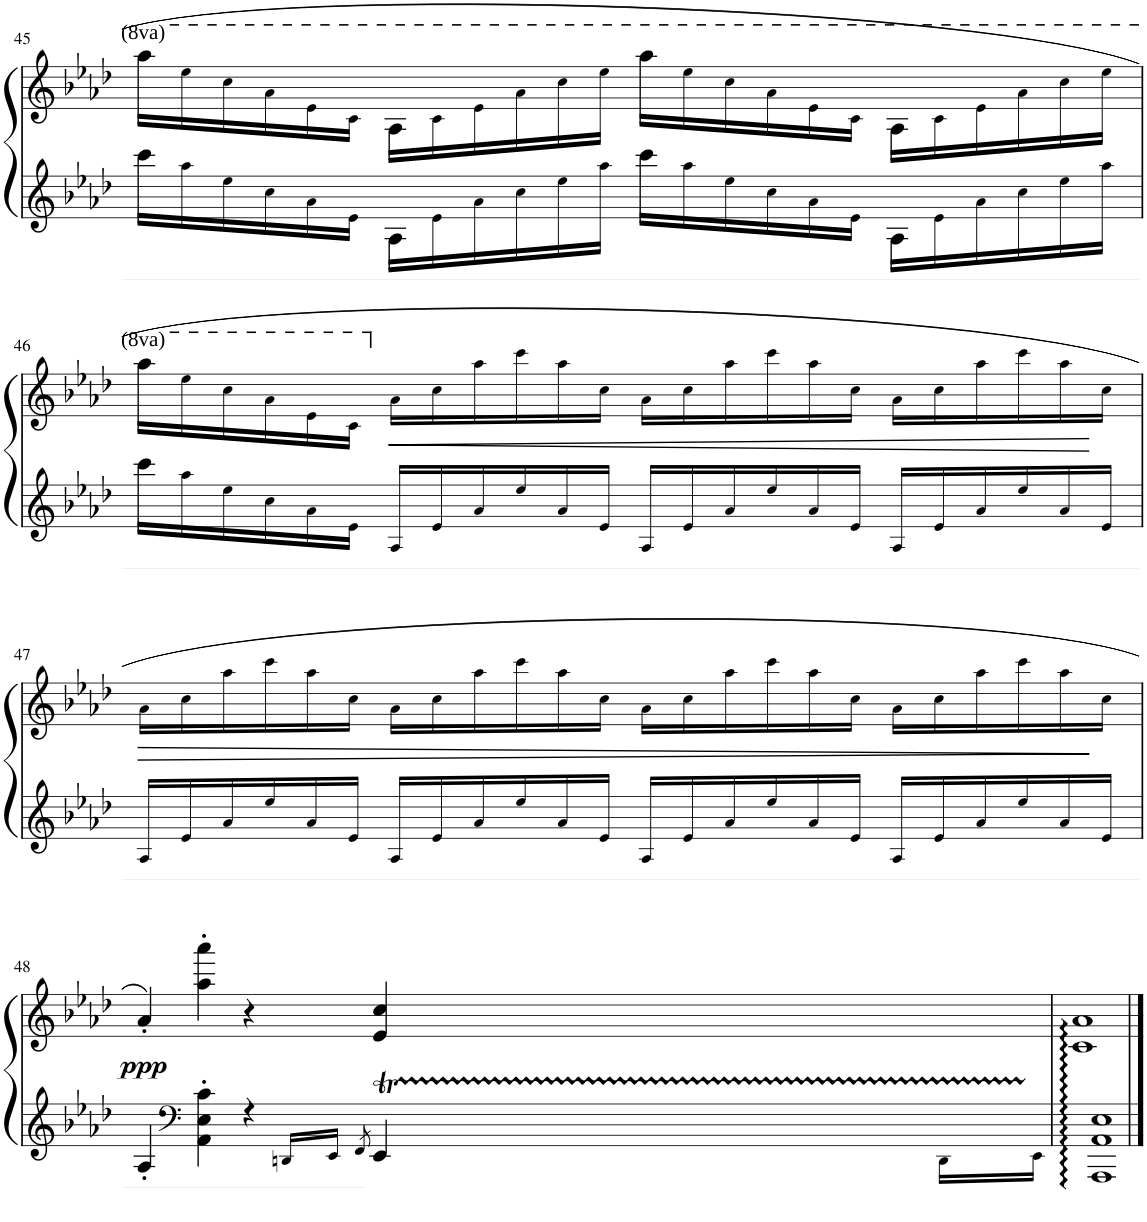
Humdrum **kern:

**kern	**kern	**dynam
*part1	*part1	*part1
*staff2	*staff1	*staff1/2
*I"Piano	*	*
*I'Pno	*	*
!!LO:PB:g=z
*clefG2	*clefG2	*
*k[b-e-a-d-]	*k[b-e-a-d-]	*
*M4/4	*M4/4	*
*met(c)	*met(c)	*
*Xtuplet	*Xtuplet	*
=45	=45	=45
24ccc\LL	24aaa-\LL	.
24aa-!\	24eee-!\	.
24ee-!\	24ccc!\	.
24cc!\	24aa-!\	.
24a-!\	24ee-!\	.
24e-!\JJ	24cc!\JJ	.
24A-\LL	24a-\LL	.
24e-!\	24cc!\	.
24a-!\	24ee-!\	.
24cc!\	24aa-!\	.
24ee-!\	24ccc!\	.
24aa-!\JJ	24eee-!\JJ	.
24ccc\LL	24aaa-\LL	.
24aa-!\	24eee-!\	.
24ee-!\	24ccc!\	.
24cc!\	24aa-!\	.
24a-!\	24ee-!\	.
24e-!\JJ	24cc!\JJ	.
24A-\LL	24a-\LL	.
24e-!\	24cc!\	.
24a-!\	24ee-!\	.
24cc!\	24aa-!\	.
24ee-!\	24ccc!\	.
24aa-!\JJ	24eee-!\JJ	.
!!LO:LB:g=z
=46	=46	=46
24ccc\LL	24aaa-\LL	.
24aa-!\	24eee-!\	.
24ee-!\	24ccc!\	.
24cc!\	24aa-!\	.
24a-!\	24ee-!\	.
24e-!\JJ	24cc!\JJ	.
!	!	!LO:HP:b
24A-!/LL	24a-!\LL	<
24e-!/	24cc!\	.
24a-!/	24aa-!\	.
24ee-!/	24ccc!\	.
24a-!/	24aa-!\	.
24e-!/JJ	24cc!\JJ	.
24A-!/LL	24a-!\LL	.
24e-!/	24cc!\	.
24a-!/	24aa-!\	.
24ee-!/	24ccc!\	.
24a-!/	24aa-!\	.
24e-!/JJ	24cc!\JJ	.
24A-!/LL	24a-!\LL	.
24e-!/	24cc!\	.
24a-!/	24aa-!\	.
24ee-!/	24ccc!\	.
24a-!/	24aa-!\	.
24e-!/JJ	24cc!\JJ	[
!!LO:LB:g=z
=47	=47	=47
!	!	!LO:HP:b
24A-!/LL	24a-!\LL	>
24e-!/	24cc!\	.
24a-!/	24aa-!\	.
24ee-!/	24ccc!\	.
24a-!/	24aa-!\	.
24e-!/JJ	24cc!\JJ	.
24A-!/LL	24a-!\LL	.
24e-!/	24cc!\	.
24a-!/	24aa-!\	.
24ee-!/	24ccc!\	.
24a-!/	24aa-!\	.
24e-!/JJ	24cc!\JJ	.
24A-!/LL	24a-!\LL	.
24e-!/	24cc!\	.
24a-!/	24aa-!\	.
24ee-!/	24ccc!\	.
24a-!/	24aa-!\	.
24e-!/JJ	24cc!\JJ	.
24A-!/LL	24a-!\LL	.
24e-!/	24cc!\	.
24a-!/	24aa-!\	.
24ee-!/	24ccc!\	.
24a-!/	24aa-!\	.
24e-!/JJ	24cc!\JJ	]
!!LO:LB:g=z
=48	=48	=48
*^	*	*
!	!	!	!LO:DY:b
4A-'/	8ryy	4a-'/	ppp
*v	*v	*	*
*clefF4	*	*
4AA-\' 4E-\' 4c\'	4aa-\' 4aaa-\'	.
4r	4r	.
*^	*	*
.	24.ryy	.	.
.	48.DDn!/LL	.	.
.	48.EE-!/JJ	.	.
8qFF/	.	.	.
4EE-T/	96.FF!	4e-/ 4cc/	.
.	96.EE-!	.	.
.	96.FF!	.	.
.	96.EE-!	.	.
.	96.FF!	.	.
.	96.EE-!	.	.
.	64ryy	.	.
.	96.EE-!	.	.
.	64ryy	.	.
.	96.EE-!	.	.
.	96.FF!	.	.
.	96.EE-!	.	.
.	96.FF!	.	.
.	96.EE-!	.	.
.	64DD!\LL	.	.
.	64ryy	.	.
64ryy	64EE-!\JJ	64ryy	.
=49	=49	=49	=49
17%16AAA- 17%16AA- 17%16E-	1AAA-!: 1AA-!: 1E-!: 1c!: 1a-!:	1c 1a-	.
17ryy	.	.	.
*v	*v	*	*
==	==	==
*-	*-	*-
